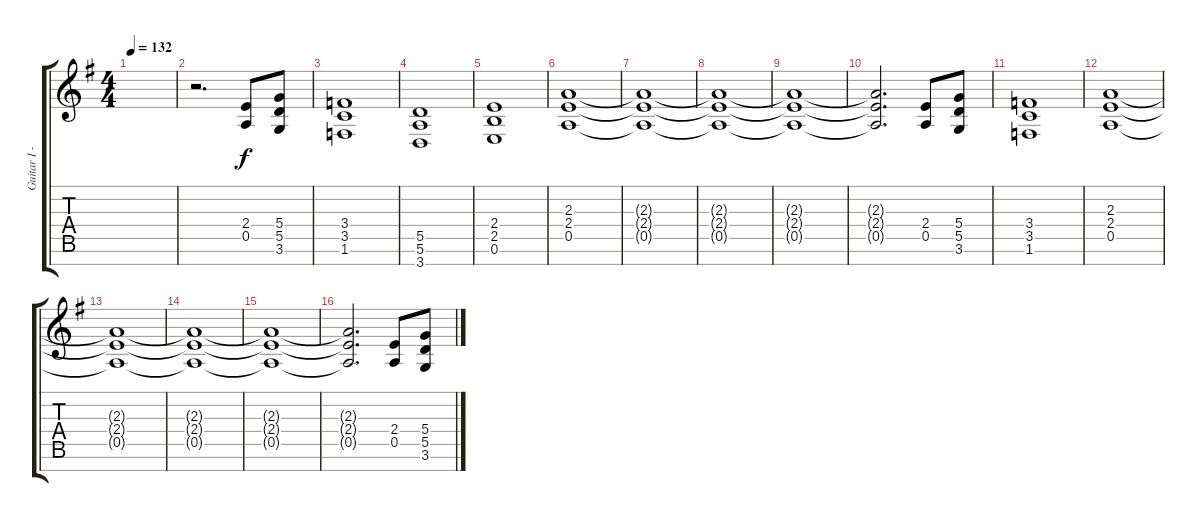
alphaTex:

\track ("Guitar I - Mark Jansen" "Guitar I -") {instrument distortionguitar}
\staff {score tabs}
\tuning (E4 B3 G3 D3 A2 E2 B1) {hide}
\ts (4 4)
\tempo 132
\clef g2
\ks g
|
r.2{d} (2.4 0.5).8 (5.4 5.5 3.6).8 |
(3.4 3.5 1.6).1 |
(5.5 5.6 3.7).1 |
(2.4 2.5 0.6).1 |
(2.3 2.4 0.5).1 |
(2.3{t} 2.4{t} 0.5{t}).1 |
(2.3{t} 2.4{t} 0.5{t}).1 |
(2.3{t} 2.4{t} 0.5{t}).1 |
(2.3{t} 2.4{t} 0.5{t}).2{d} (2.4 0.5).8 (5.4 5.5 3.6).8 |
(3.4 3.5 1.6).1 |
(2.3 2.4 0.5).1 |
(2.3{t} 2.4{t} 0.5{t}).1 |
(2.3{t} 2.4{t} 0.5{t}).1 |
(2.3{t} 2.4{t} 0.5{t}).1 |
(2.3{t} 2.4{t} 0.5{t}).2{d} (2.4 0.5).8 (5.4 5.5 3.6).8
